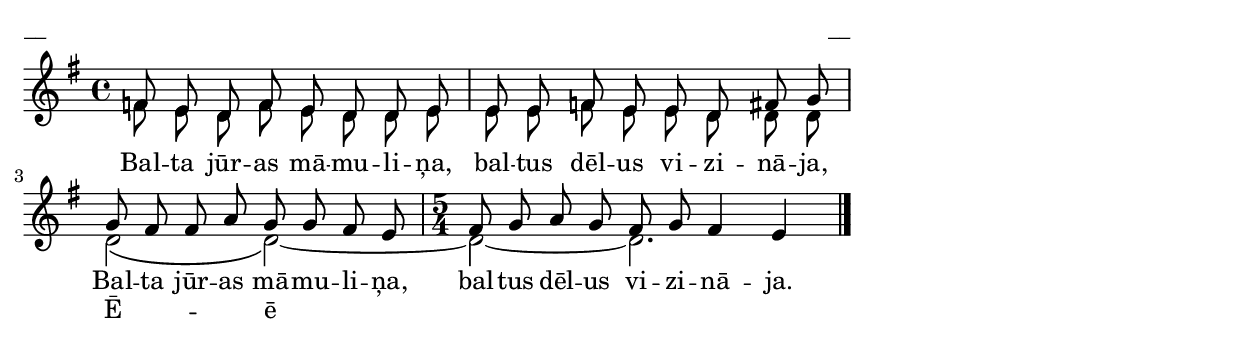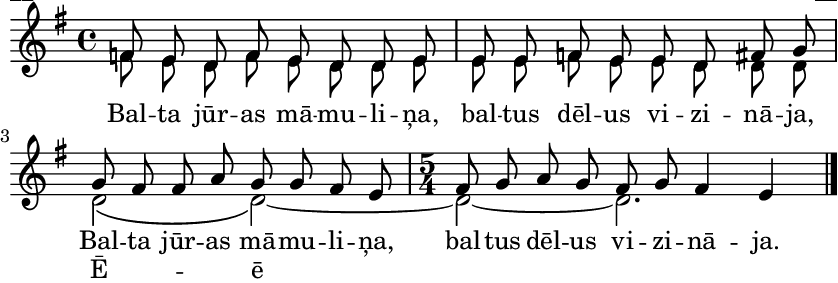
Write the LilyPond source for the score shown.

\version "2.13.18"
#(ly:set-option 'crop #t)
\paper {
line-width = 14\cm
left-margin = 0.4\cm
between-system-padding = 0.1\cm
between-system-space = 0.1\cm
}
% AALapas,
% Balta jūras māmuliņa, baltus dēlus vizināja
\layout {
indent = #0
ragged-last = ##f
}


voiceA = \relative c' {
\clef "treble"
\key g \major
\time 2/4
f8 e d f e d d e |
e8 e f e e d fis g |
g8 fis fis a g g fis e |
\time 5/4
fis8 g a g fis g fis4 e |
\bar"|."
}


voiceB = \relative c' {
\clef "treble"
\key g \major
\time 4/4
f8 e d f e d d e | e8 e f e e d d d | d2\(  d2\)~ |
\time 5/4
d2~  d2.~ | 
\bar "|."
}

lyricA = \lyricmode {
Bal -- ta jūr -- as mā -- mu -- li -- ņa, bal -- tus dēl -- us vi -- zi -- nā -- ja,
Bal -- ta jūr -- as mā -- mu -- li -- ņa, bal -- tus dēl -- us vi -- zi -- nā -- ja.
}

lyricB = \lyricmode {
_ _ _ _ _ _ _ _ _ _ _ _ _ _ _ _ Ē -- ē
}


fullScore = <<
\new Staff {
<<
\new Voice = "voiceA" { \voiceOne \autoBeamOff \voiceA }
\new Lyrics \lyricsto "voiceA" \lyricA
\new Voice = "voiceB" { \voiceTwo \autoBeamOff \voiceB }
\new Lyrics \lyricsto "voiceB" \lyricB
>>
}
>>


\score {
\fullScore
\header { piece = "__" opus = "__" }
}
\markup { \with-color #(x11-color 'white) \sans \smaller "__" }
\score {
\unfoldRepeats
\fullScore
\midi {
\context { \Staff \remove "Staff_performer" }
\context { \Voice \consists "Staff_performer" }
}
}


